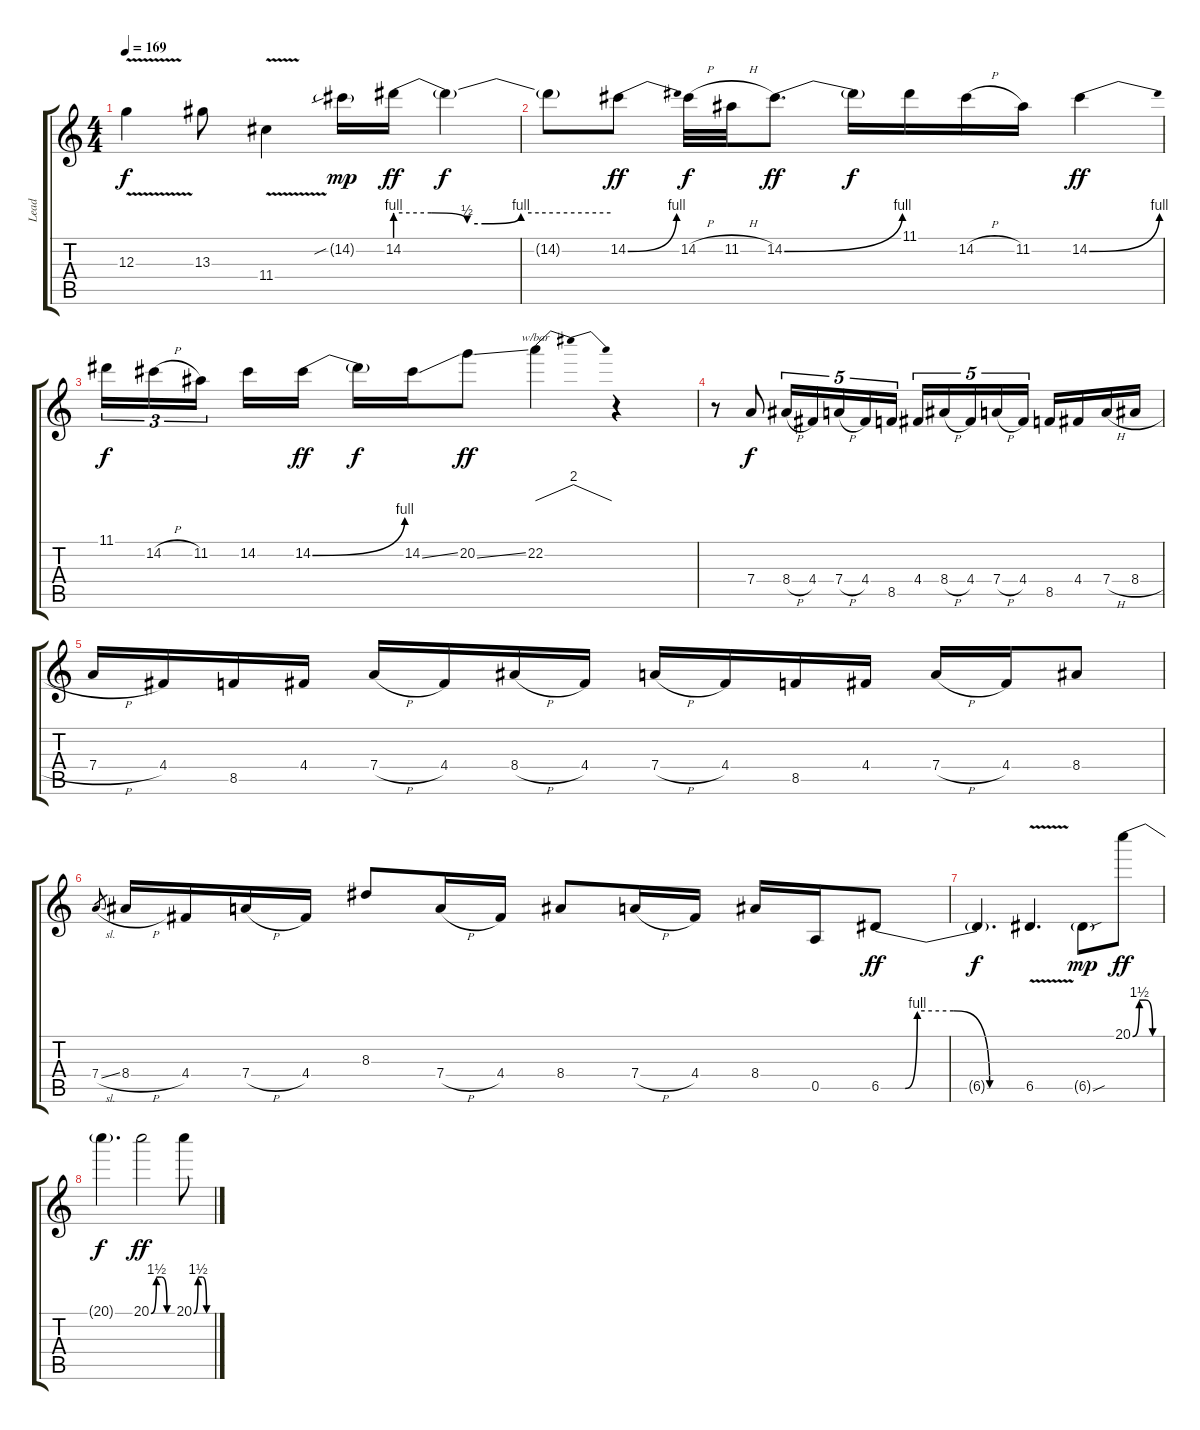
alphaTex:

\track ("Lead" "Lead") {instrument distortionguitar}
\staff {score tabs}
\tuning (E4 B3 G3 D3 A2 E2) {hide}
\ts (4 4)
\tempo 169
\clef g2
\ks c
12.3{v}.4{dy f} 13.3.8 11.4{v}.4 14.2{sib g}.16{dy mp} 14.2{be (custom 0 4 10 4 20 2 25 2 35 4 40 4 60 4)}.16{dy ff} 14.2{t}.4{dy f} |
14.2{t}.8 14.2{be (bend 0 0 60 4)}.8{dy ff} 14.2{h}.32{dy f} 11.2{h}.32 14.2{be (bend 0 0 60 4)}.8{d dy ff} 14.2{t}.16{dy f} 11.1.16 14.2{h}.16 11.2.16 14.2{be (bend 0 0 60 4)}.4{dy ff} |
11.1.16{tu (3 2) dy f} 14.2{h}.16{tu (3 2)} 11.2.16{tu (3 2) beam splitsecondary} 14.2.16 14.2{be (bend 0 0 60 4)}.16{dy ff} 14.2{t}.16{dy f} 14.2{ss}.16 20.2{ss}.8{dy ff} 22.2.4{tbe (dip default 0 0 10 8 60 0)} r.4 |
r.8 7.4.8{dy f} 8.4{h}.16{tu (5 4)} 4.4.16{tu (5 4)} 7.4{h}.16{tu (5 4)} 4.4.16{tu (5 4)} 8.5.16{tu (5 4)} 4.4.16{tu (5 4)} 8.4{h}.16{tu (5 4)} 4.4.16{tu (5 4)} 7.4{h}.16{tu (5 4)} 4.4.16{tu (5 4)} 8.5.16 4.4.16 7.4{h}.16 8.4{h}.16 |
7.4{h}.16 4.4.16 8.5.16 4.4.16 7.4{h}.16 4.4.16 8.4{h}.16 4.4.16 7.4{h}.16 4.4.16 8.5.16 4.4.16 7.4{h}.16 4.4.16 8.4.8 |
7.4{sl}.8{gr} 8.4{h}.16 4.4.16 7.4{h}.16 4.4.16 8.3.8 7.4{h}.16 4.4.16 8.4.8 7.4{h}.16 4.4.16 8.4.16 0.5.16 6.5{be (custom 0 0 10 0 15 4 30 4 45 0 60 0)}.8{dy ff} |
6.5{t}.4{d dy f} 6.5{v}.4{d} 6.5{sou g}.8{dy mp} 20.1{be (custom 0 0 15 6 30 6 45 0 60 0)}.8{dy ff} |
20.1{t}.4{d dy f} 20.1{be (custom 0 0 15 6 30 6 45 0 60 0)}.2{dy ff} 20.1{be (custom 0 0 15 6 30 6 45 0 60 0)}.8
